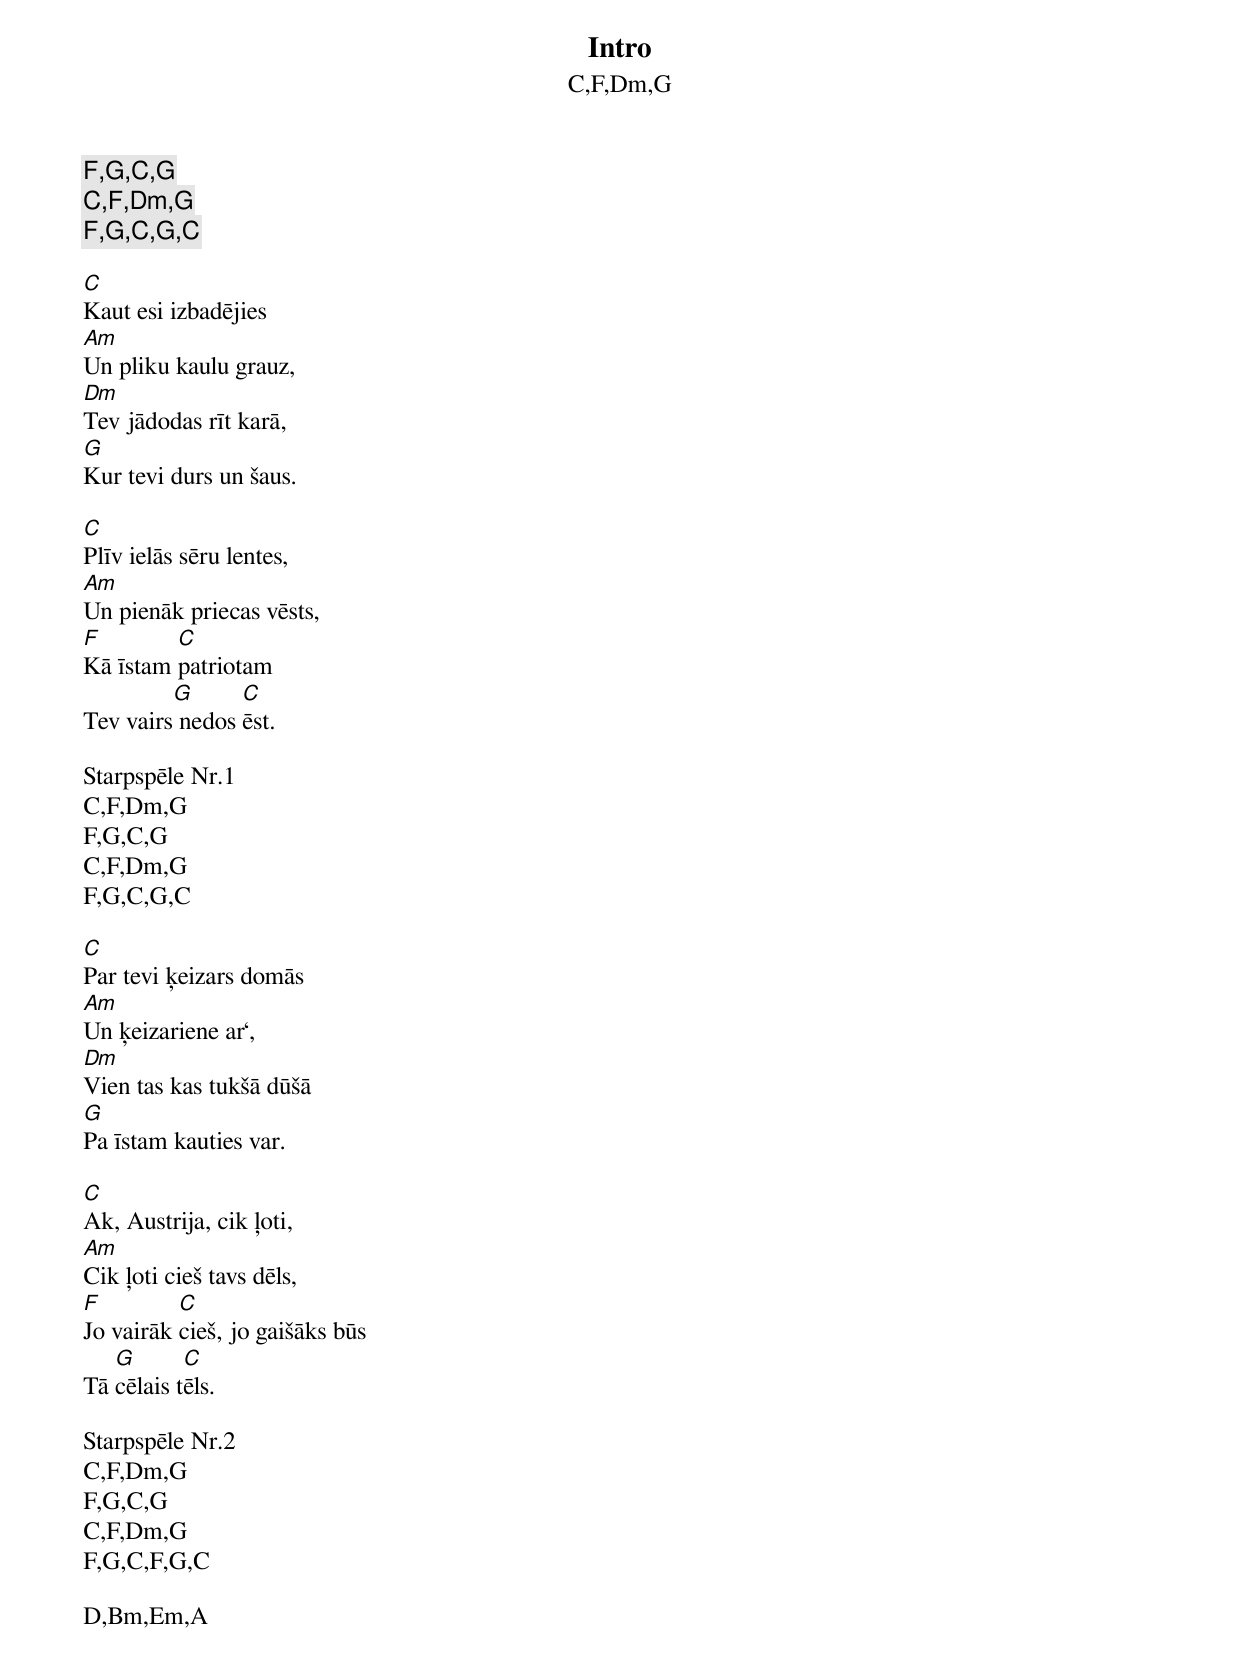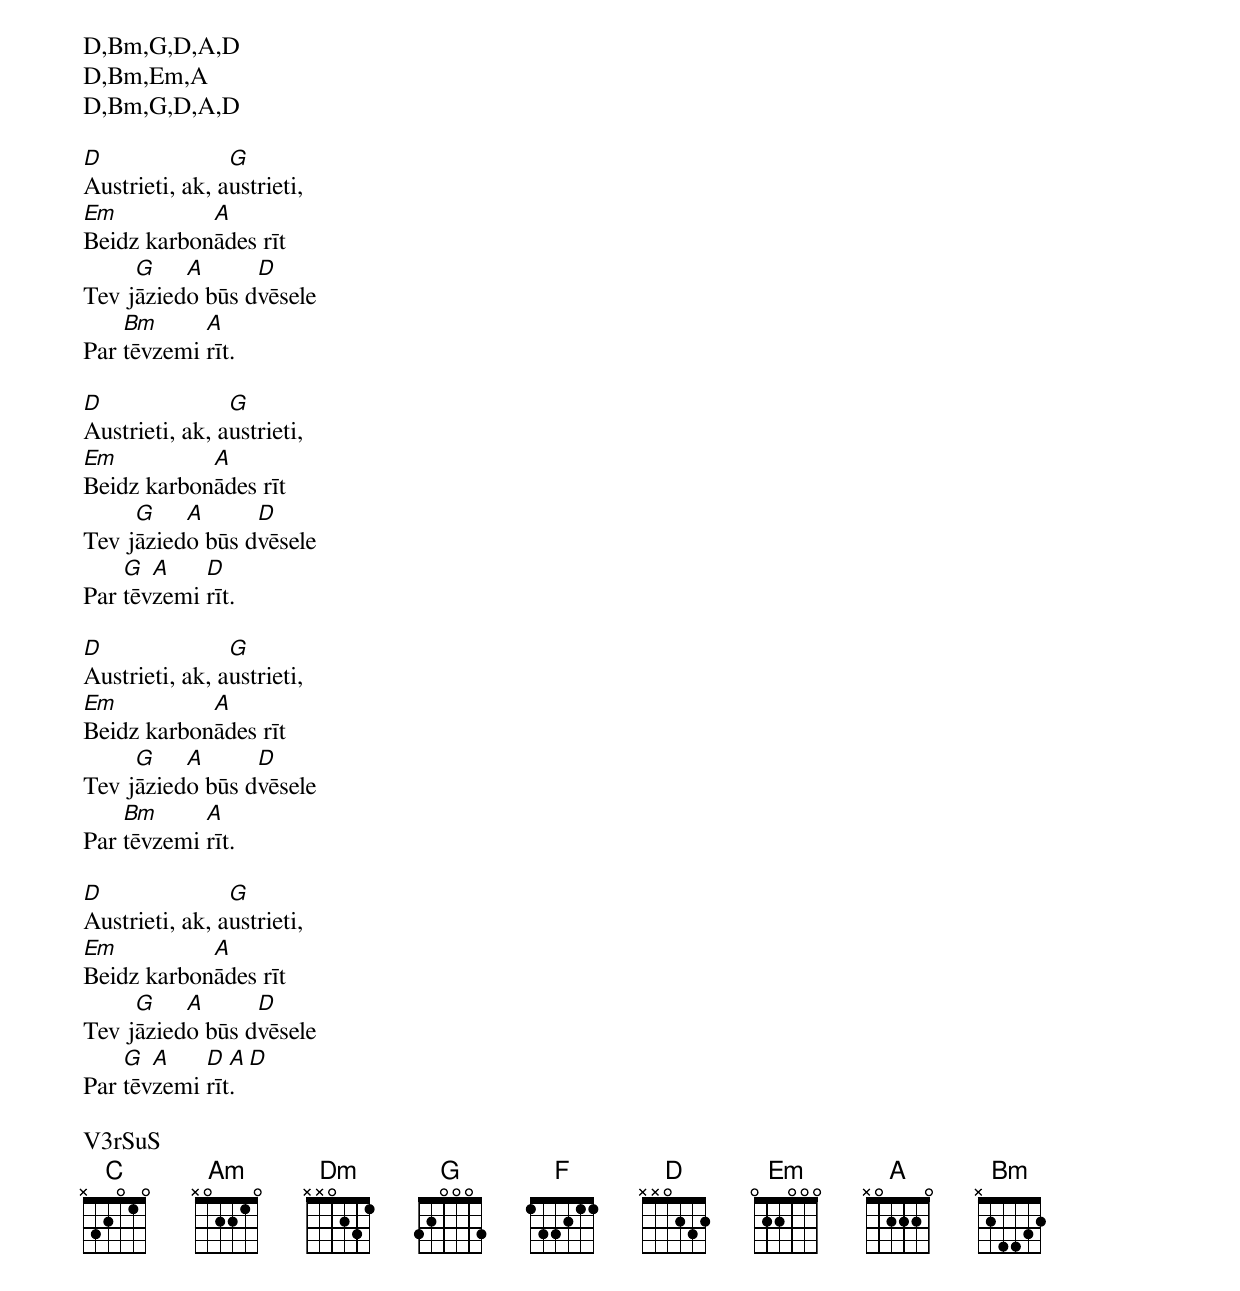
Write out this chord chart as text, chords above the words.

Intro
C,F,Dm,G
F,G,C,G
C,F,Dm,G
F,G,C,G,C

C
Kaut esi izbadējies
Am
Un pliku kaulu grauz,
Dm
Tev jādodas rīt karā,
G
Kur tevi durs un šaus.

C
Plīv ielās sēru lentes,
Am
Un pienāk priecas vēsts,
F        C
Kā īstam patriotam
         G      C
Tev vairs nedos ēst.

Starpspēle Nr.1
C,F,Dm,G
F,G,C,G
C,F,Dm,G
F,G,C,G,C

C
Par tevi ķeizars domās
Am
Un ķeizariene ar‘,
Dm
Vien tas kas tukšā dūšā
G
Pa īstam kauties var.

C
Ak, Austrija, cik ļoti,
Am
Cik ļoti cieš tavs dēls,
F         C
Jo vairāk cieš, jo gaišāks būs
   G       C
Tā cēlais tēls.

Starpspēle Nr.2
C,F,Dm,G
F,G,C,G
C,F,Dm,G
F,G,C,F,G,C

D,Bm,Em,A
D,Bm,G,D,A,D
D,Bm,Em,A
D,Bm,G,D,A,D

D               G
Austrieti, ak, austrieti,
Em          A
Beidz karbonādes rīt
     G    A      D
Tev jāziedo būs dvēsele
    Bm      A
Par tēvzemi rīt.

D               G
Austrieti, ak, austrieti,
Em          A
Beidz karbonādes rīt
     G    A      D
Tev jāziedo būs dvēsele
    G  A    D
Par tēvzemi rīt.

D               G
Austrieti, ak, austrieti,
Em          A
Beidz karbonādes rīt
     G    A      D
Tev jāziedo būs dvēsele
    Bm      A
Par tēvzemi rīt.

D               G
Austrieti, ak, austrieti,
Em          A
Beidz karbonādes rīt
     G    A      D
Tev jāziedo būs dvēsele
    G  A    D  A  D
Par tēvzemi rīt.

V3rSuS
